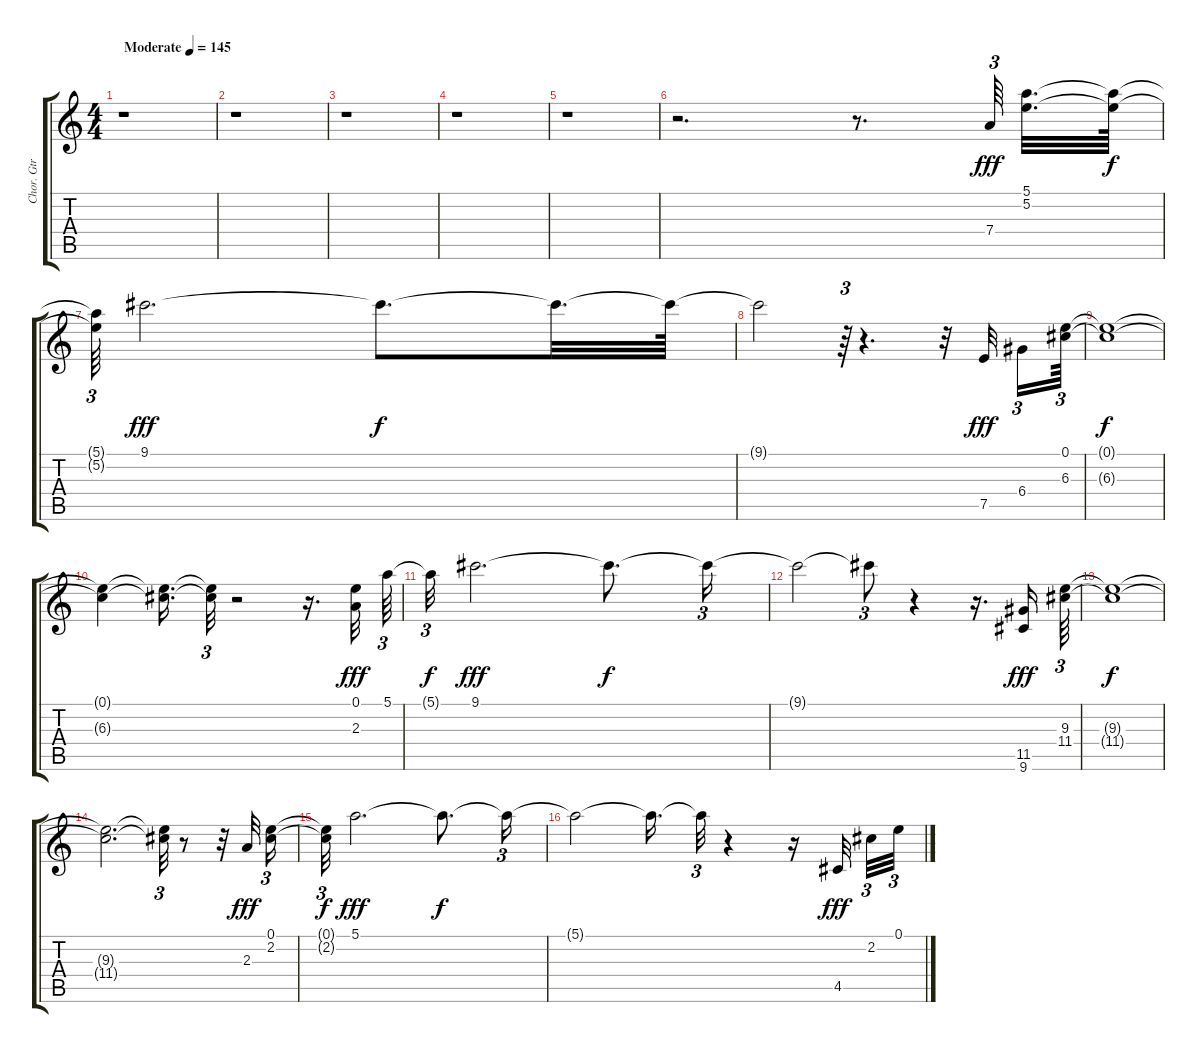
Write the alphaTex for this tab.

\track ("Chor. Gtr" "Chor. Gtr") {instrument electricguitarjazz}
\staff {score tabs}
\tuning (E4 B3 G3 D3 A2 E2) {hide}
\ts (4 4)
\tempo (145 "Moderate")
\clef g2
\ks c
r.1{dy fff instrument electricguitarjazz} |
r.1 |
r.1 |
r.1 |
r.1 |
r.2{d} r.8{d} 7.4.64{tu (3 2) beam splitsecondary} (5.1 5.2).32{d} (5.1{t} 5.2{t}).64{dy f} |
(5.1{t} 5.2{t}).64{tu (3 2)} 9.1.2{d dy fff} 9.1{t}.8{d dy f} 9.1{t}.32{d} 9.1{t}.64 |
9.1{t}.2 r.64{tu (3 2)} r.4{d} r.32 7.5.32{dy fff beam splitsecondary} 6.4.16{tu (3 2)} (0.1 6.3).64{tu (3 2)} |
(0.1{t} 6.3{t}).1{dy f} |
(0.1{t} 6.3{t}).4 (0.1{t} 6.3{t}).16{d} (0.1{t} 6.3{t}).32{tu (3 2)} r.2 r.16{d} (0.1 2.3).32{dy fff} 5.1.64{tu (3 2)} |
5.1{t}.32{tu (3 2) dy f} 9.1.2{d dy fff} 9.1{t}.8{d dy f} 9.1{t}.16{tu (3 2)} |
9.1{t}.2 9.1{t}.8{tu (3 2)} r.4 r.16{d} (11.5 9.6).16{dy fff} (9.3 11.4).64{tu (3 2)} |
(9.3{t} 11.4{t}).1{dy f} |
(9.3{t} 11.4{t}).2{d} (9.3{t} 11.4{t}).32{tu (3 2)} r.8 r.32 2.3.32{dy fff} (0.1 2.2).16{tu (3 2)} |
(0.1{t} 2.2{t}).32{tu (3 2) dy f} 5.1.2{d dy fff} 5.1{t}.8{d dy f} 5.1{t}.16{tu (3 2)} |
5.1{t}.2 5.1{t}.16{d} 5.1{t}.32{tu (3 2)} r.4 r.16 4.5.32{dy fff beam splitsecondary} 2.2.32{tu (3 2)} 0.1.32{tu (3 2)}
